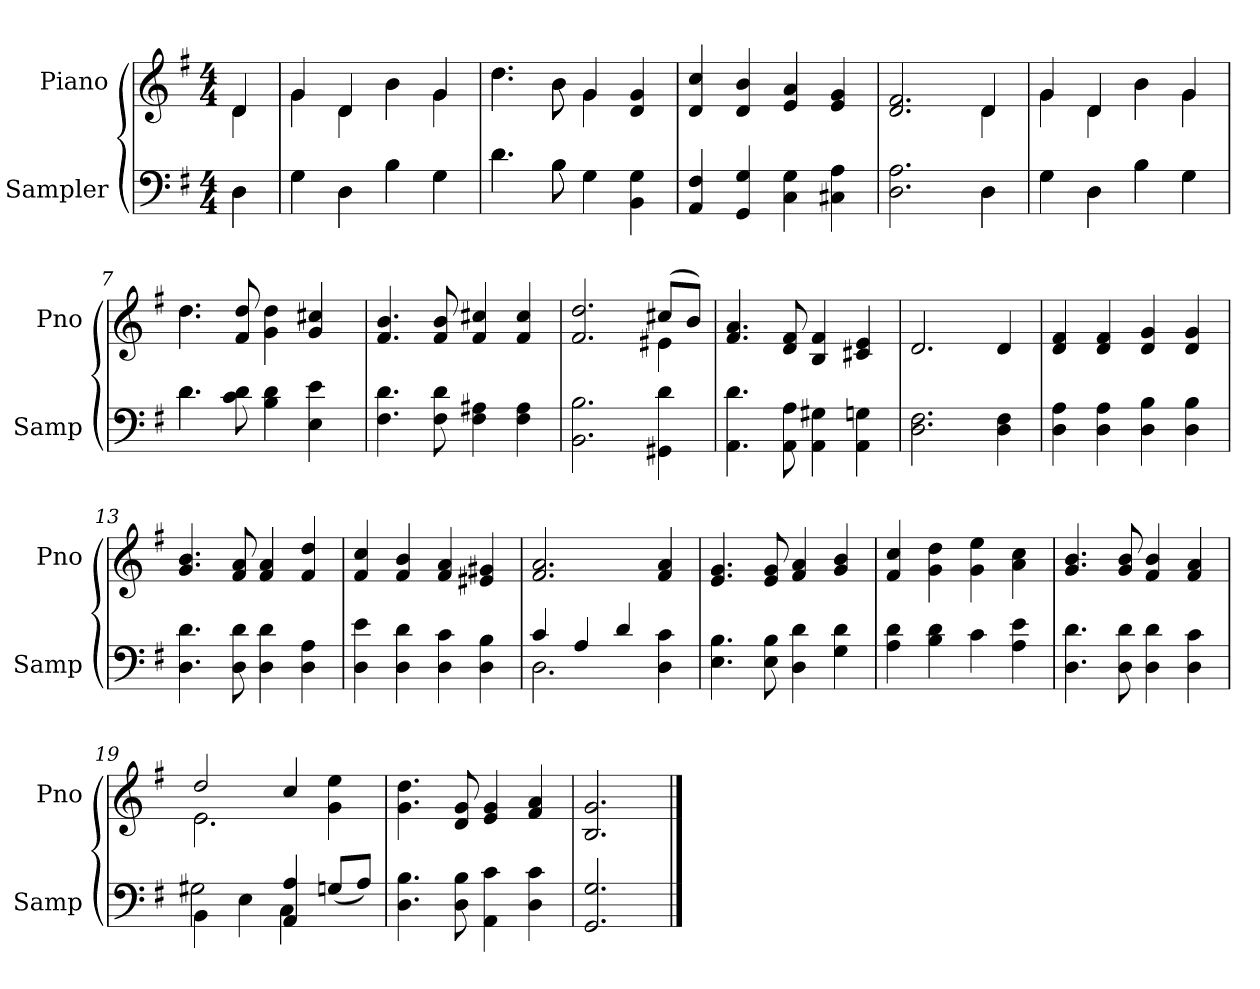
**kern	**kern
*part2	*part1
*staff2	*staff1
*I"Sampler	*I"Piano
*I'Samp	*I'Pno
*clefF4	*clefG2
*k[f#]	*k[f#]
*G:	*G:
*M4/4	*M4/4
=1	=1
*^	*^
4D\	4D	4d/	4d
=2	=2	=2	=2
4G\	4G	4g/	4g
4D\	4D	4d/	4d
4B\	4B	4b\	4b
4G\	4G	4g/	4g
=3	=3	=3	=3
4.d\	4.d	4.dd\	4.dd
8B\	8B	8b\	8b
4G\	4G	4g/	4g
4BB 4G	4ryy	4d 4g	4ryy
*v	*v	*	*
*	*v	*v
=4	=4
4AA 4F#	4d 4cc
4GG 4G	4d 4b
4C 4G	4e 4a
4C#X 4A	4e 4g
=5	=5
*^	*^
2.D 2.A	2.ryy	2.d 2.f#	2.ryy
4D\	4D	4d/	4d
=6	=6	=6	=6
4G\	4G	4g/	4g
4D\	4D	4d/	4d
4B\	4B	4b\	4b
4G\	4G	4g/	4g
=7	=7	=7	=7
4.d\	4.d	4.dd\	4.dd
8c 8d	2ryy	8f# 8dd	2ryy
4B 4d	.	4g 4dd	.
4E 4e	.	4g 4cc#X	.
.	8ryy	.	8ryy
*v	*v	*	*
*	*v	*v
=8	=8
4.F# 4.d	4.f# 4.b
8F# 8d	8f# 8b
4F# 4A#X	4f# 4cc#X
4F# 4A#	4f# 4cc#
=9	=9
*	*^
2.BB 2.B	2.f# 2.dd	2.ryy
4GG#X 4d	(8cc#X/L	4e#X
.	8b/J)	.
*	*v	*v
=10	=10
4.AA 4.d	4.f# 4.a
8AA 8A	8d 8f#
4AA 4G#X	4B 4f#
4AA 4Gn	4c#X 4e
=11	=11
2.D 2.F#	2.d
4D 4F#	4d
=12	=12
4D 4A	4d 4f#
4D 4A	4d 4f#
4D 4B	4d 4g
4D 4B	4d 4g
=13	=13
4.D 4.d	4.g 4.b
8D 8d	8f# 8a
4D 4d	4f# 4a
4D 4A	4f# 4dd
=14	=14
4D 4e	4f# 4cc
4D 4d	4f# 4b
4D 4c	4f# 4a
4D 4B	4e#X 4g#X
=15	=15
*^	*
4c/	2.D	2.f# 2.a
4A/	.	.
4d/	.	.
4D 4c	4ryy	4f# 4a
*v	*v	*
=16	=16
4.E 4.B	4.e 4.g
8E 8B	8e 8g
4D 4d	4f# 4a
4G 4d	4g 4b
=17	=17
4A 4d	4f# 4cc
4B 4d	4g 4dd
4c	4g 4ee
4A 4e	4a 4cc
=18	=18
4.D 4.d	4.g 4.b
8D 8d	8g 8b
4D 4d	4f# 4b
4D 4c	4f# 4a
=19	=19
*^	*^
4BB\	2G#X	2dd/	2.e
4E\	.	.	.
4AA 4A	4C	4cc/	.
(8Gn/L	4ryy	4g 4ee	4ryy
8A/J)	.	.	.
*v	*v	*	*
*	*v	*v
=20	=20
4.D 4.B	4.g 4.dd
8D 8B	8d 8g
4AA 4c	4e 4g
4D 4c	4f# 4a
=21	=21
2.GG 2.G	2.B 2.g
==	==
*-	*-
